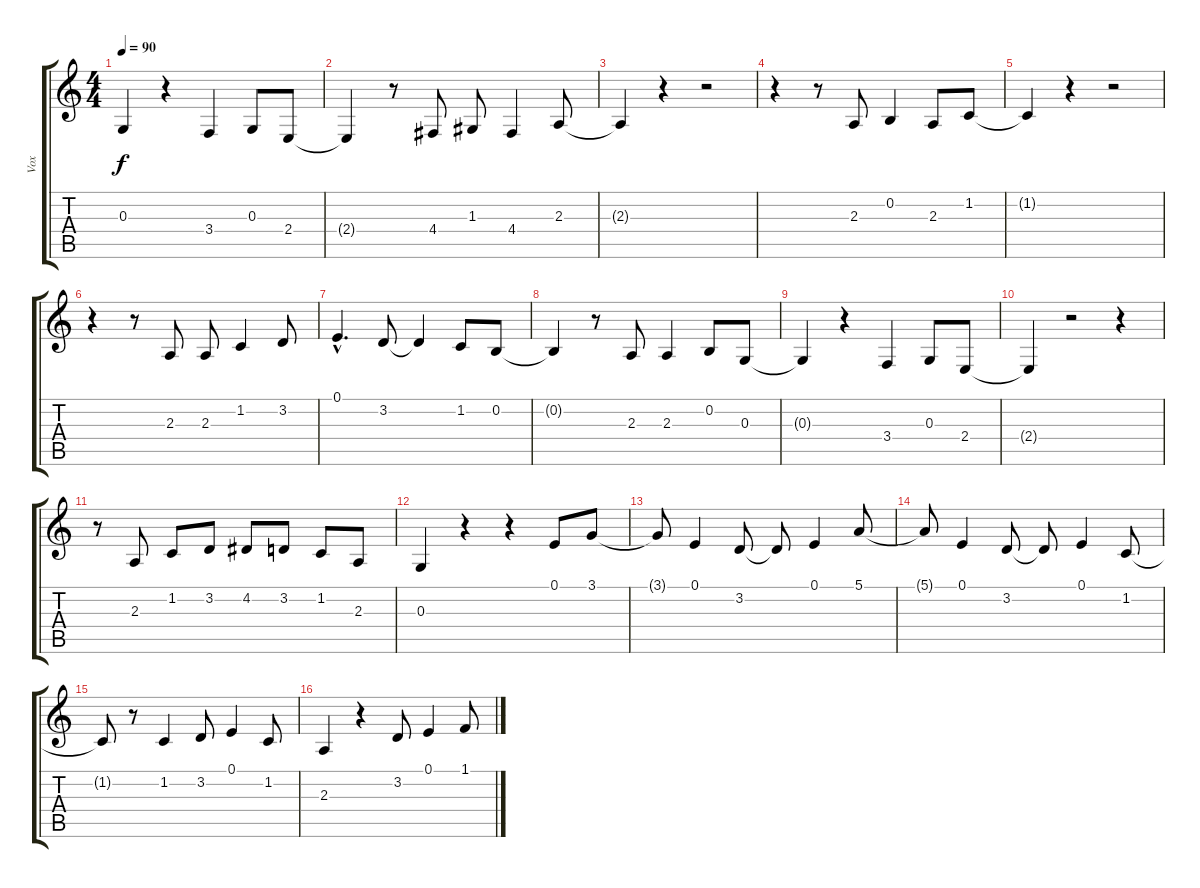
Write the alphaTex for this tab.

\track ("Vox" "Vox") {instrument drawbarorgan}
\staff {score tabs}
\tuning (E4 B3 G3 D3 A2 E2) {hide}
\ts (4 4)
\tempo 90
\clef g2
\ks c
0.3{t}.4{dy f} r.4 3.4.4 0.3.8 2.4.8 |
2.4{t}.4 r.8 4.4.8 1.3.8 4.4.4 2.3.8 |
2.3{t}.4 r.4 r.2 |
r.4 r.8 2.3.8 0.2.4 2.3.8 1.2.8 |
1.2{t}.4 r.4 r.2 |
r.4 r.8 2.3.8 2.3.8 1.2.4 3.2.8 |
0.1{hac}.4{d} 3.2.8 3.2{t}.4 1.2.8 0.2.8 |
0.2{t}.4 r.8 2.3.8 2.3.4 0.2.8 0.3.8 |
0.3{t}.4 r.4 3.4.4 0.3.8 2.4.8 |
2.4{t}.4 r.2 r.4 |
r.8 2.3.8 1.2.8 3.2.8 4.2.8 3.2.8 1.2.8 2.3.8 |
0.3.4 r.4 r.4 0.1.8 3.1.8 |
3.1{t}.8 0.1.4 3.2.8 3.2{t}.8 0.1.4 5.1.8 |
5.1{t}.8 0.1.4 3.2.8 3.2{t}.8 0.1.4 1.2.8 |
1.2{t}.8 r.8 1.2.4 3.2.8 0.1.4 1.2.8 |
2.3.4 r.4 3.2.8 0.1.4 1.1.8
